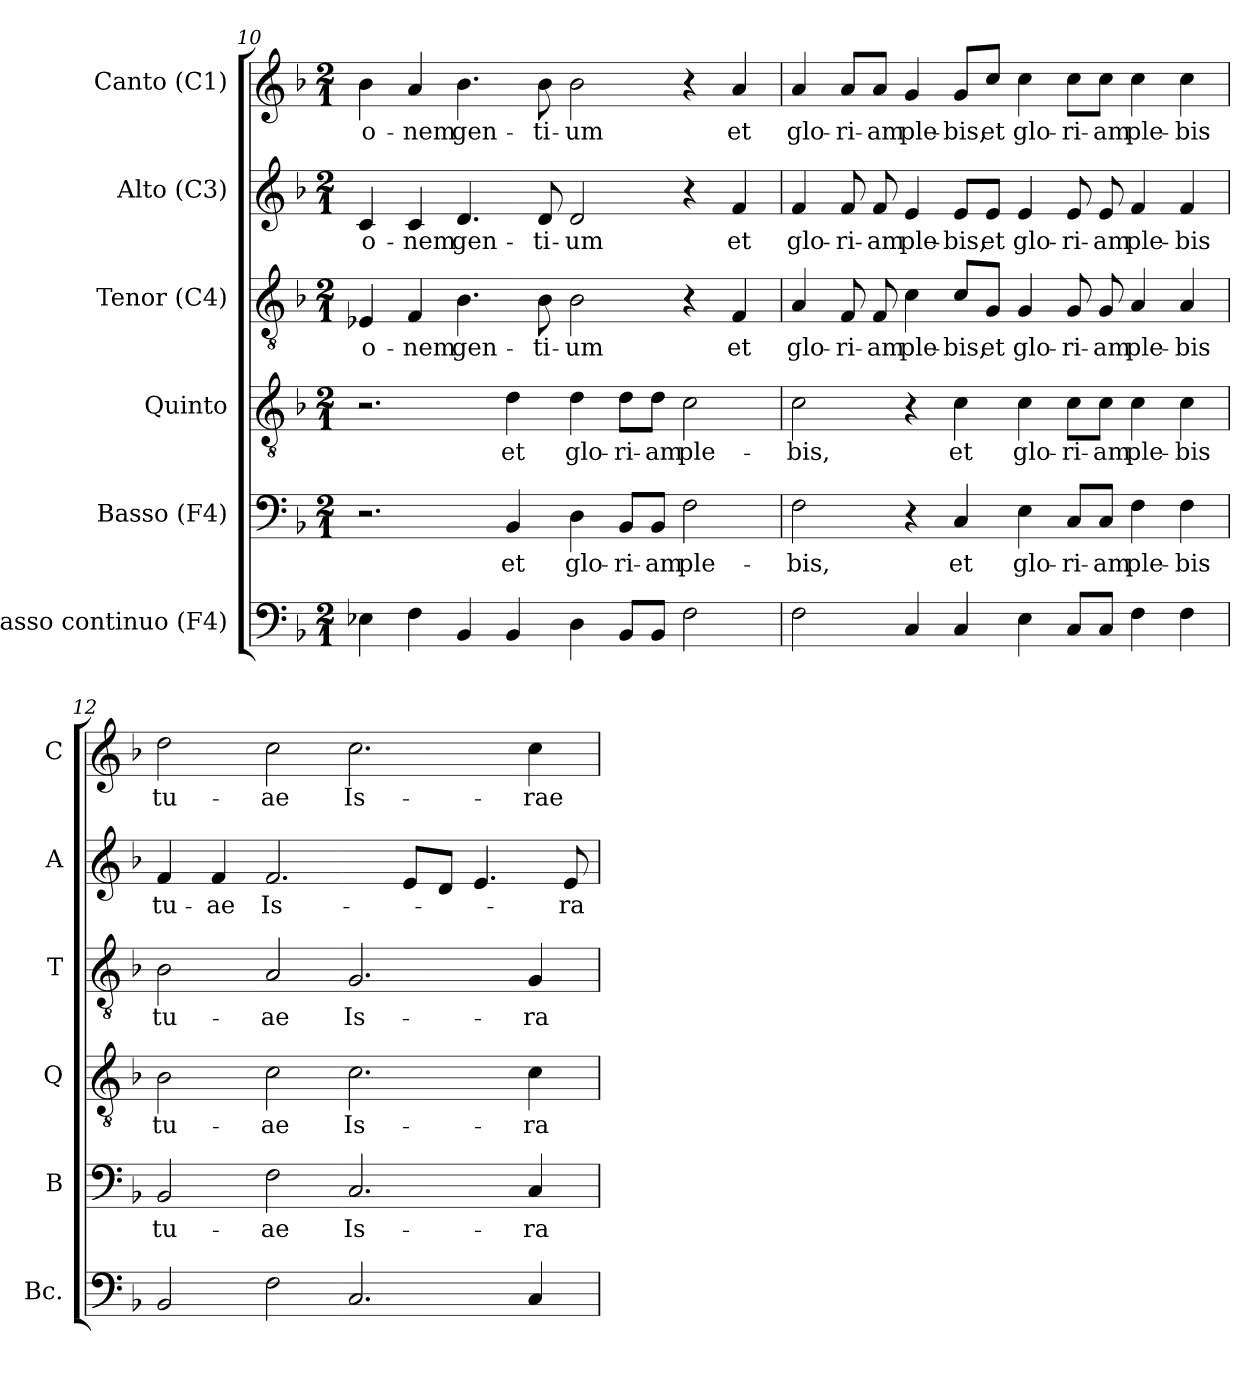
**kern	**kern	**text	**kern	**text	**kern	**text	**kern	**text	**kern	**text
*part6	*part5	*part5	*part4	*part4	*part3	*part3	*part2	*part2	*part1	*part1
*staff6	*staff5	*staff5	*staff4	*staff4	*staff3	*staff3	*staff2	*staff2	*staff1	*staff1
*I"Basso continuo (F4)	*I"Basso (F4)	*	*I"Quinto	*	*I"Tenor (C4)	*	*I"Alto (C3)	*	*I"Canto (C1)	*
*I'Bc.	*I'B	*	*I'Q	*	*I'T	*	*I'A	*	*I'C	*
*clefF4	*clefF4	*	*clefGv2	*	*clefGv2	*	*clefG2	*	*clefG2	*
*	*	*	*ITrd7c12	*	*	*	*	*	*	*
*k[b-]	*k[b-]	*	*k[b-]	*	*k[b-]	*	*k[b-]	*	*k[b-]	*
*F:	*F:	*	*F:	*	*F:	*	*F:	*	*F:	*
*M2/1	*M2/1	*	*M2/1	*	*M2/1	*	*M2/1	*	*M2/1	*
=10	=10	=10	=10	=10	=10	=10	=10	=10	=10	=10
!	!	!	!	!	!	!LO:LY:b:color=#000000	!	!	!	!
!	!	!	!	!	!	!	!	!LO:LY:b:color=#000000	!	!
!	!	!	!	!	!	!	!	!	!	!LO:LY:b:color=#000000
4E-Xi\	2.r	.	2.r	.	4E-Xi/	-o-	4ci/	-o-	4b-i\	-o-
!	!	!	!	!	!	!LO:LY:b:color=#000000	!	!	!	!
!	!	!	!	!	!	!	!	!LO:LY:b:color=#000000	!	!
!	!	!	!	!	!	!	!	!	!	!LO:LY:b:color=#000000
4Fi\	.	.	.	.	4Fi/	-nem	4ci/	-nem	4ai/	-nem
!	!	!	!	!	!	!LO:LY:b:color=#000000	!	!	!	!
!	!	!	!	!	!	!	!	!LO:LY:b:color=#000000	!	!
!	!	!	!	!	!	!	!	!	!	!LO:LY:b:color=#000000
4BB-i/	.	.	.	.	4.B-i\	gen-	4.di/	gen-	4.b-i\	gen-
!	!	!LO:LY:b:color=#000000	!	!	!	!	!	!	!	!
!	!	!	!	!LO:LY:b:color=#000000	!	!	!	!	!	!
4BB-i/	4BB-i/	et	4Di\	et	.	.	.	.	.	.
!	!	!	!	!	!	!LO:LY:b:color=#000000	!	!	!	!
!	!	!	!	!	!	!	!	!LO:LY:b:color=#000000	!	!
!	!	!	!	!	!	!	!	!	!	!LO:LY:b:color=#000000
.	.	.	.	.	8B-i\	-ti-	8di/	-ti-	8b-i\	-ti-
!	!	!LO:LY:b:color=#000000	!	!	!	!	!	!	!	!
!	!	!	!	!LO:LY:b:color=#000000	!	!	!	!	!	!
!	!	!	!	!	!	!LO:LY:b:color=#000000	!	!	!	!
!	!	!	!	!	!	!	!	!LO:LY:b:color=#000000	!	!
!	!	!	!	!	!	!	!	!	!	!LO:LY:b:color=#000000
4Di\	4Di\	glo-	4Di\	glo-	2B-i\	-um	2di/	-um	2b-i\	-um
!	!	!LO:LY:b:color=#000000	!	!	!	!	!	!	!	!
!	!	!	!	!LO:LY:b:color=#000000	!	!	!	!	!	!
8BB-i/L	8BB-i/L	-ri-	8Di\L	-ri-	.	.	.	.	.	.
!	!	!LO:LY:b:color=#000000	!	!	!	!	!	!	!	!
!	!	!	!	!LO:LY:b:color=#000000	!	!	!	!	!	!
8BB-i/J	8BB-i/J	-am	8Di\J	-am	.	.	.	.	.	.
!	!	!LO:LY:b:color=#000000	!	!	!	!	!	!	!	!
!	!	!	!	!LO:LY:b:color=#000000	!	!	!	!	!	!
2Fi\	2Fi\	ple-	2Ci\	ple-	4r	.	4r	.	4r	.
!	!	!	!	!	!	!LO:LY:b:color=#000000	!	!	!	!
!	!	!	!	!	!	!	!	!LO:LY:b:color=#000000	!	!
!	!	!	!	!	!	!	!	!	!	!LO:LY:b:color=#000000
.	.	.	.	.	4Fi/	et	4fi/	et	4ai/	et
!!LO:LB:g=z
=11	=11	=11	=11	=11	=11	=11	=11	=11	=11	=11
!	!	!LO:LY:b:color=#000000	!	!	!	!	!	!	!	!
!	!	!	!	!LO:LY:b:color=#000000	!	!	!	!	!	!
!	!	!	!	!	!	!LO:LY:b:color=#000000	!	!	!	!
!	!	!	!	!	!	!	!	!LO:LY:b:color=#000000	!	!
!	!	!	!	!	!	!	!	!	!	!LO:LY:b:color=#000000
2Fi\	2Fi\	-bis,	2Ci\	-bis,	4Ai/	glo-	4fi/	glo-	4ai/	glo-
!	!	!	!	!	!	!LO:LY:b:color=#000000	!	!	!	!
!	!	!	!	!	!	!	!	!LO:LY:b:color=#000000	!	!
!	!	!	!	!	!	!	!	!	!	!LO:LY:b:color=#000000
.	.	.	.	.	8Fi/	-ri-	8fi/	-ri-	8ai/L	-ri-
!	!	!	!	!	!	!LO:LY:b:color=#000000	!	!	!	!
!	!	!	!	!	!	!	!	!LO:LY:b:color=#000000	!	!
!	!	!	!	!	!	!	!	!	!	!LO:LY:b:color=#000000
.	.	.	.	.	8Fi/	-am	8fi/	-am	8ai/J	-am
!	!	!	!	!	!	!LO:LY:b:color=#000000	!	!	!	!
!	!	!	!	!	!	!	!	!LO:LY:b:color=#000000	!	!
!	!	!	!	!	!	!	!	!	!	!LO:LY:b:color=#000000
4Ci/	4r	.	4r	.	4ci\	ple-	4ei/	ple-	4gi/	ple-
!	!	!LO:LY:b:color=#000000	!	!	!	!	!	!	!	!
!	!	!	!	!LO:LY:b:color=#000000	!	!	!	!	!	!
!	!	!	!	!	!	!LO:LY:b:color=#000000	!	!	!	!
!	!	!	!	!	!	!	!	!LO:LY:b:color=#000000	!	!
!	!	!	!	!	!	!	!	!	!	!LO:LY:b:color=#000000
4Ci/	4Ci/	et	4Ci\	et	8ci/L	-bis,	8ei/L	-bis,	8gi/L	-bis,
!	!	!	!	!	!	!LO:LY:b:color=#000000	!	!	!	!
!	!	!	!	!	!	!	!	!LO:LY:b:color=#000000	!	!
!	!	!	!	!	!	!	!	!	!	!LO:LY:b:color=#000000
.	.	.	.	.	8Gi/J	et	8ei/J	et	8cci/J	et
!	!	!LO:LY:b:color=#000000	!	!	!	!	!	!	!	!
!	!	!	!	!LO:LY:b:color=#000000	!	!	!	!	!	!
!	!	!	!	!	!	!LO:LY:b:color=#000000	!	!	!	!
!	!	!	!	!	!	!	!	!LO:LY:b:color=#000000	!	!
!	!	!	!	!	!	!	!	!	!	!LO:LY:b:color=#000000
4Ei\	4Ei\	glo-	4Ci\	glo-	4Gi/	glo-	4ei/	glo-	4cci\	glo-
!	!	!LO:LY:b:color=#000000	!	!	!	!	!	!	!	!
!	!	!	!	!LO:LY:b:color=#000000	!	!	!	!	!	!
!	!	!	!	!	!	!LO:LY:b:color=#000000	!	!	!	!
!	!	!	!	!	!	!	!	!LO:LY:b:color=#000000	!	!
!	!	!	!	!	!	!	!	!	!	!LO:LY:b:color=#000000
8Ci/L	8Ci/L	-ri-	8Ci\L	-ri-	8Gi/	-ri-	8ei/	-ri-	8cci\L	-ri-
!	!	!LO:LY:b:color=#000000	!	!	!	!	!	!	!	!
!	!	!	!	!LO:LY:b:color=#000000	!	!	!	!	!	!
!	!	!	!	!	!	!LO:LY:b:color=#000000	!	!	!	!
!	!	!	!	!	!	!	!	!LO:LY:b:color=#000000	!	!
!	!	!	!	!	!	!	!	!	!	!LO:LY:b:color=#000000
8Ci/J	8Ci/J	-am	8Ci\J	-am	8Gi/	-am	8ei/	-am	8cci\J	-am
!	!	!LO:LY:b:color=#000000	!	!	!	!	!	!	!	!
!	!	!	!	!LO:LY:b:color=#000000	!	!	!	!	!	!
!	!	!	!	!	!	!LO:LY:b:color=#000000	!	!	!	!
!	!	!	!	!	!	!	!	!LO:LY:b:color=#000000	!	!
!	!	!	!	!	!	!	!	!	!	!LO:LY:b:color=#000000
4Fi\	4Fi\	ple-	4Ci\	ple-	4Ai/	ple-	4fi/	ple-	4cci\	ple-
!	!	!LO:LY:b:color=#000000	!	!	!	!	!	!	!	!
!	!	!	!	!LO:LY:b:color=#000000	!	!	!	!	!	!
!	!	!	!	!	!	!LO:LY:b:color=#000000	!	!	!	!
!	!	!	!	!	!	!	!	!LO:LY:b:color=#000000	!	!
!	!	!	!	!	!	!	!	!	!	!LO:LY:b:color=#000000
4Fi\	4Fi\	-bis	4Ci\	-bis	4Ai/	-bis	4fi/	-bis	4cci\	-bis
=12	=12	=12	=12	=12	=12	=12	=12	=12	=12	=12
!	!	!LO:LY:b:color=#000000	!	!	!	!	!	!	!	!
!	!	!	!	!LO:LY:b:color=#000000	!	!	!	!	!	!
!	!	!	!	!	!	!LO:LY:b:color=#000000	!	!	!	!
!	!	!	!	!	!	!	!	!LO:LY:b:color=#000000	!	!
!	!	!	!	!	!	!	!	!	!	!LO:LY:b:color=#000000
2BB-i/	2BB-i/	tu-	2BB-i\	tu-	2B-i\	tu-	4fi/	tu-	2ddi\	tu-
!	!	!	!	!	!	!	!	!LO:LY:b:color=#000000	!	!
.	.	.	.	.	.	.	4fi/	-ae	.	.
!	!	!LO:LY:b:color=#000000	!	!	!	!	!	!	!	!
!	!	!	!	!LO:LY:b:color=#000000	!	!	!	!	!	!
!	!	!	!	!	!	!LO:LY:b:color=#000000	!	!	!	!
!	!	!	!	!	!	!	!	!LO:LY:b:color=#000000	!	!
!	!	!	!	!	!	!	!	!	!	!LO:LY:b:color=#000000
2Fi\	2Fi\	-ae	2Ci\	-ae	2Ai/	-ae	2.fi/	Is-	2cci\	-ae
!	!	!LO:LY:b:color=#000000	!	!	!	!	!	!	!	!
!	!	!	!	!LO:LY:b:color=#000000	!	!	!	!	!	!
!	!	!	!	!	!	!LO:LY:b:color=#000000	!	!	!	!
!	!	!	!	!	!	!	!	!	!	!LO:LY:b:color=#000000
2.Ci/	2.Ci/	Is-	2.Ci\	Is-	2.Gi/	Is-	.	.	2.cci\	Is-
.	.	.	.	.	.	.	8ei/L	.	.	.
.	.	.	.	.	.	.	8di/J	.	.	.
.	.	.	.	.	.	.	4.ei/	.	.	.
!	!	!LO:LY:b:color=#000000	!	!	!	!	!	!	!	!
!	!	!	!	!LO:LY:b:color=#000000	!	!	!	!	!	!
!	!	!	!	!	!	!LO:LY:b:color=#000000	!	!	!	!
!	!	!	!	!	!	!	!	!	!	!LO:LY:b:color=#000000
4Ci/	4Ci/	-ra-	4Ci\	-ra-	4Gi/	-ra-	.	.	4cci\	-rae-
!	!	!	!	!	!	!	!	!LO:LY:b:color=#000000	!	!
.	.	.	.	.	.	.	8ei/	-ra-	.	.
=	=	=	=	=	=	=	=	=	=	=
*-	*-	*-	*-	*-	*-	*-	*-	*-	*-	*-
